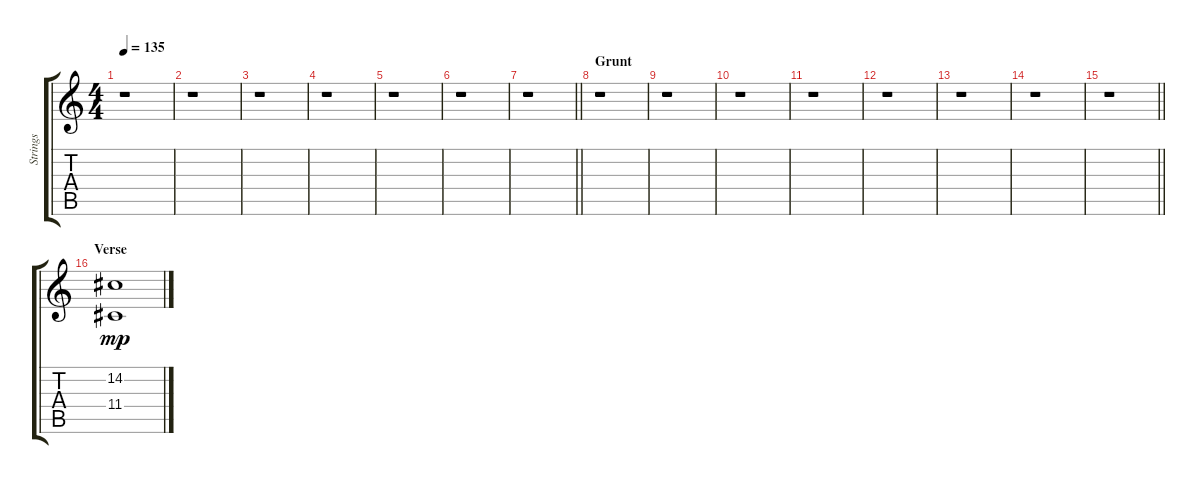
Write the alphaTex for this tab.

\track ("Strings" "Strings") {instrument stringensemble1}
\staff {score tabs}
\tuning (E4 B3 G3 D3 A2 E2) {hide}
\ts (4 4)
\tempo 135
\clef g2
\ks c
r.1{dy mp} |
r.1 |
r.1 |
r.1 |
r.1 |
r.1 |
\barLineRight lightlight
r.1 |
\section ("" "Grunt")
r.1 |
r.1 |
r.1 |
r.1 |
r.1 |
r.1 |
r.1 |
\barLineRight lightlight
r.1 |
\section ("" "Verse")
(14.2 11.4).1
